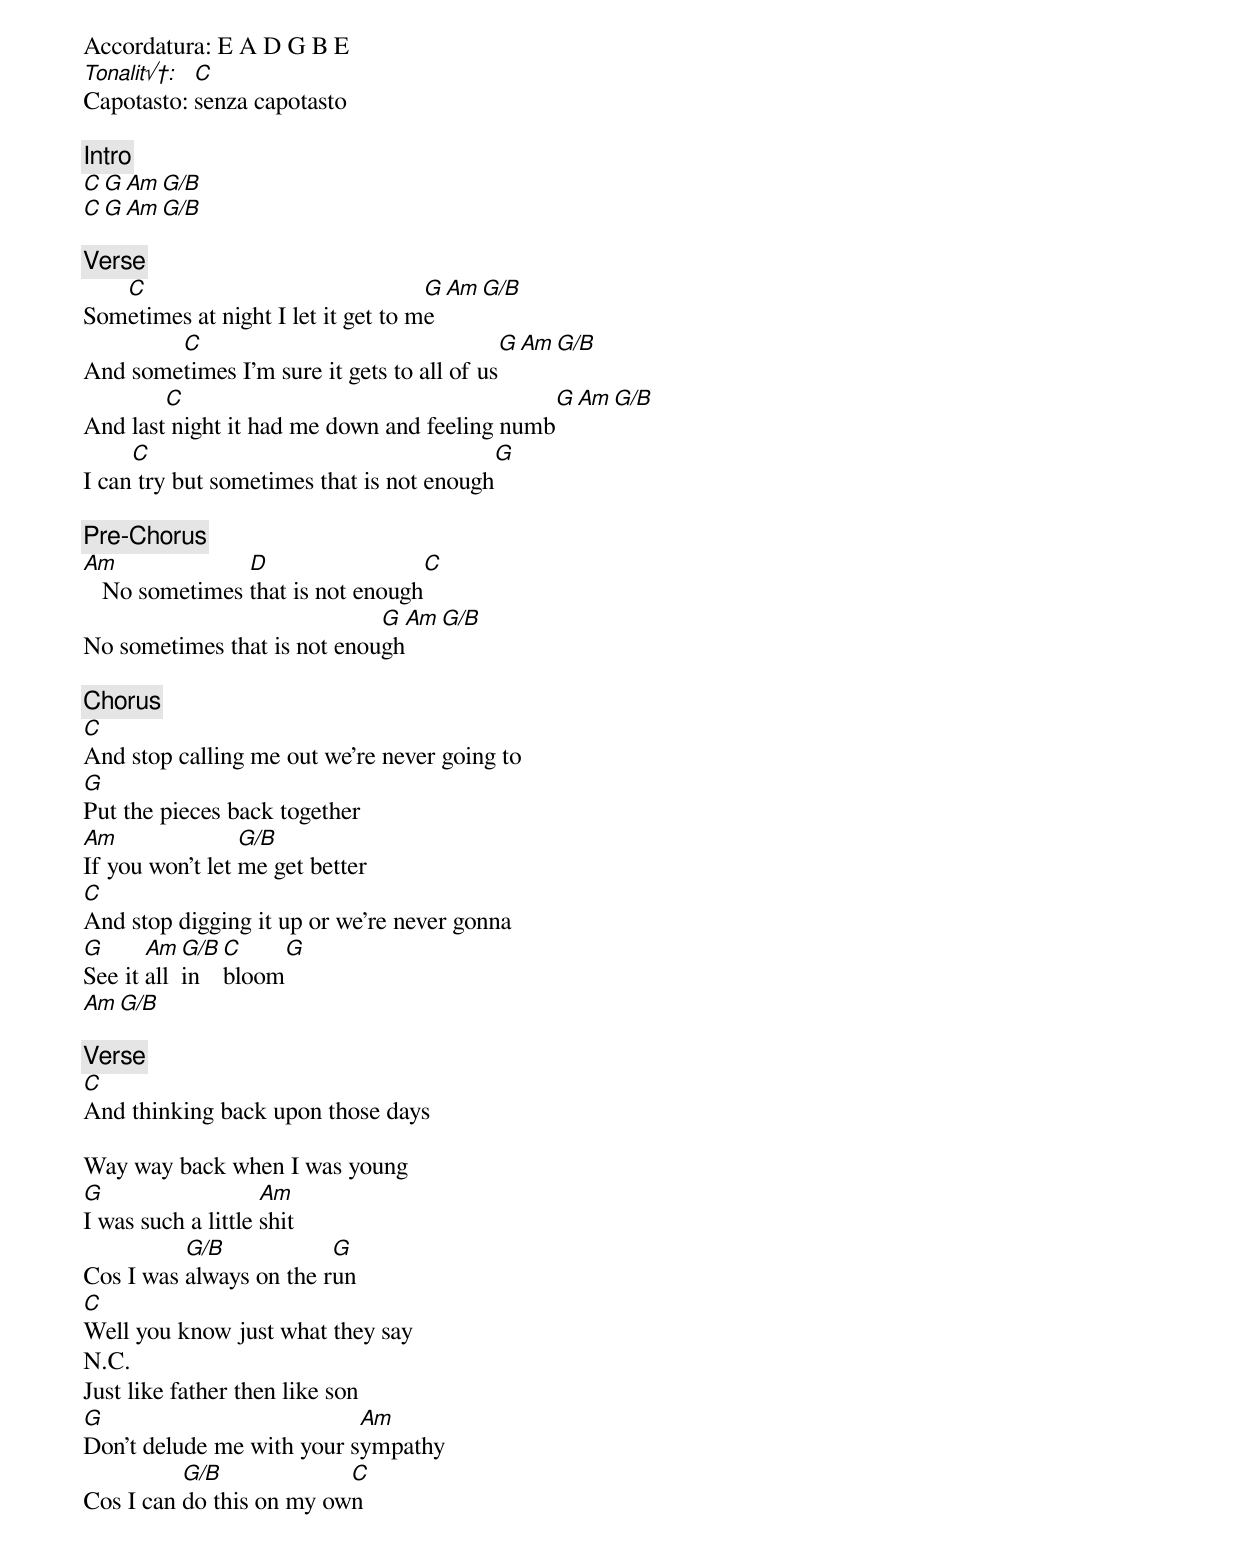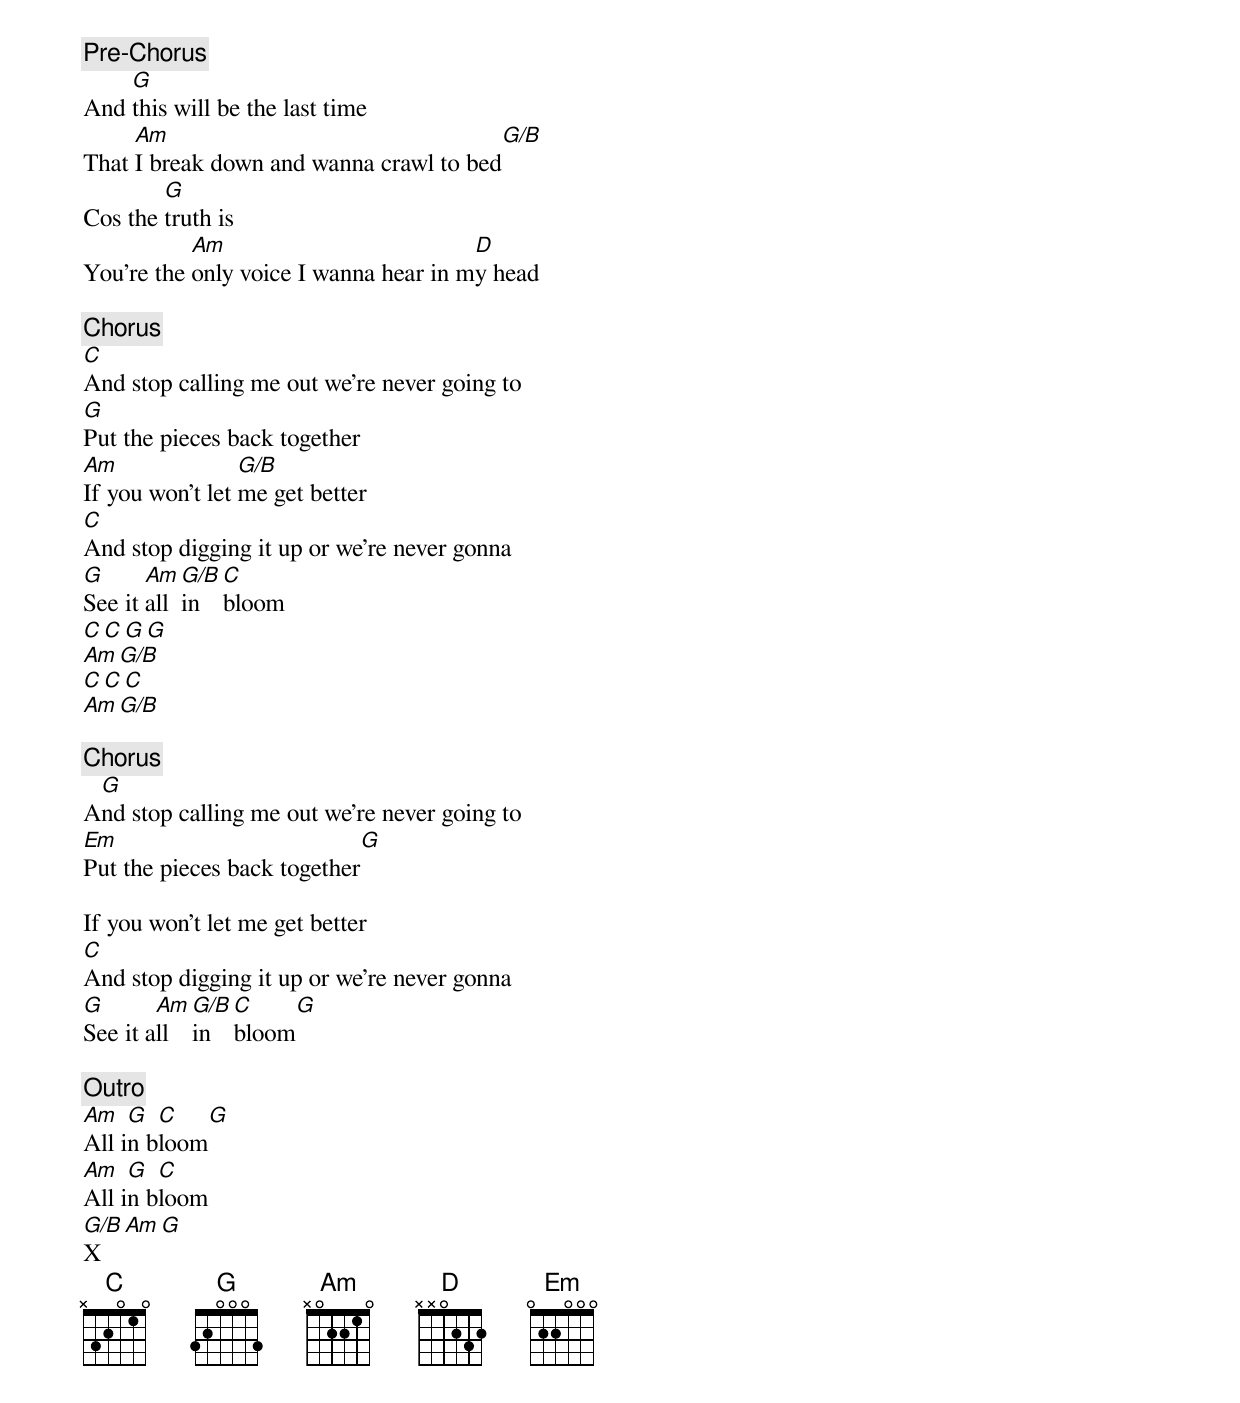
Accordatura: E A D G B E
Tonalit√†: C
Capotasto: senza capotasto

[Intro]
C G Am G/B
C G Am G/B

[Verse]
   C                                G   Am G/B
Sometimes at night I let it get to me
        C                                  G  Am G/B
And sometimes I'm sure it gets to all of us
        C                                     G Am G/B
And last night it had me down and feeling numb
     C                                    G
I can try but sometimes that is not enough

[Pre-Chorus]
Am              D                  C
   No sometimes that is not enough
                             G    Am G/B
No sometimes that is not enough

[Chorus]
C
And stop calling me out we're never going to
G
Put the pieces back together
Am               G/B
If you won't let me get better
C
And stop digging it up or we're never gonna
G      Am  G/B C       G
See it all in  bloom
Am G/B

[Verse]
C
And thinking back upon those days

Way way back when I was young
G                   Am
I was such a little shit
          G/B            G
Cos I was always on the run
C
Well you know just what they say
N.C.
Just like father then like son
G                          Am
Don't delude me with your sympathy
          G/B             C
Cos I can do this on my own

[Pre-Chorus]
    G
And this will be the last time
     Am                                  G/B
That I break down and wanna crawl to bed
        G
Cos the truth is
           Am                          D
You're the only voice I wanna hear in my head

[Chorus]
C
And stop calling me out we're never going to
G
Put the pieces back together
Am               G/B
If you won't let me get better
C
And stop digging it up or we're never gonna
G      Am  G/B C
See it all in  bloom
C C G G
Am G/B
C C C
Am G/B

[Chorus]
 G
And stop calling me out we're never going to
Em                          G
Put the pieces back together

If you won't let me get better
C
And stop digging it up or we're never gonna
G       Am G/B C       G
See it all in  bloom

[Outro]
Am   G  C     G
All in bloom
Am   G  C
All in bloom
G/B Am G
X
